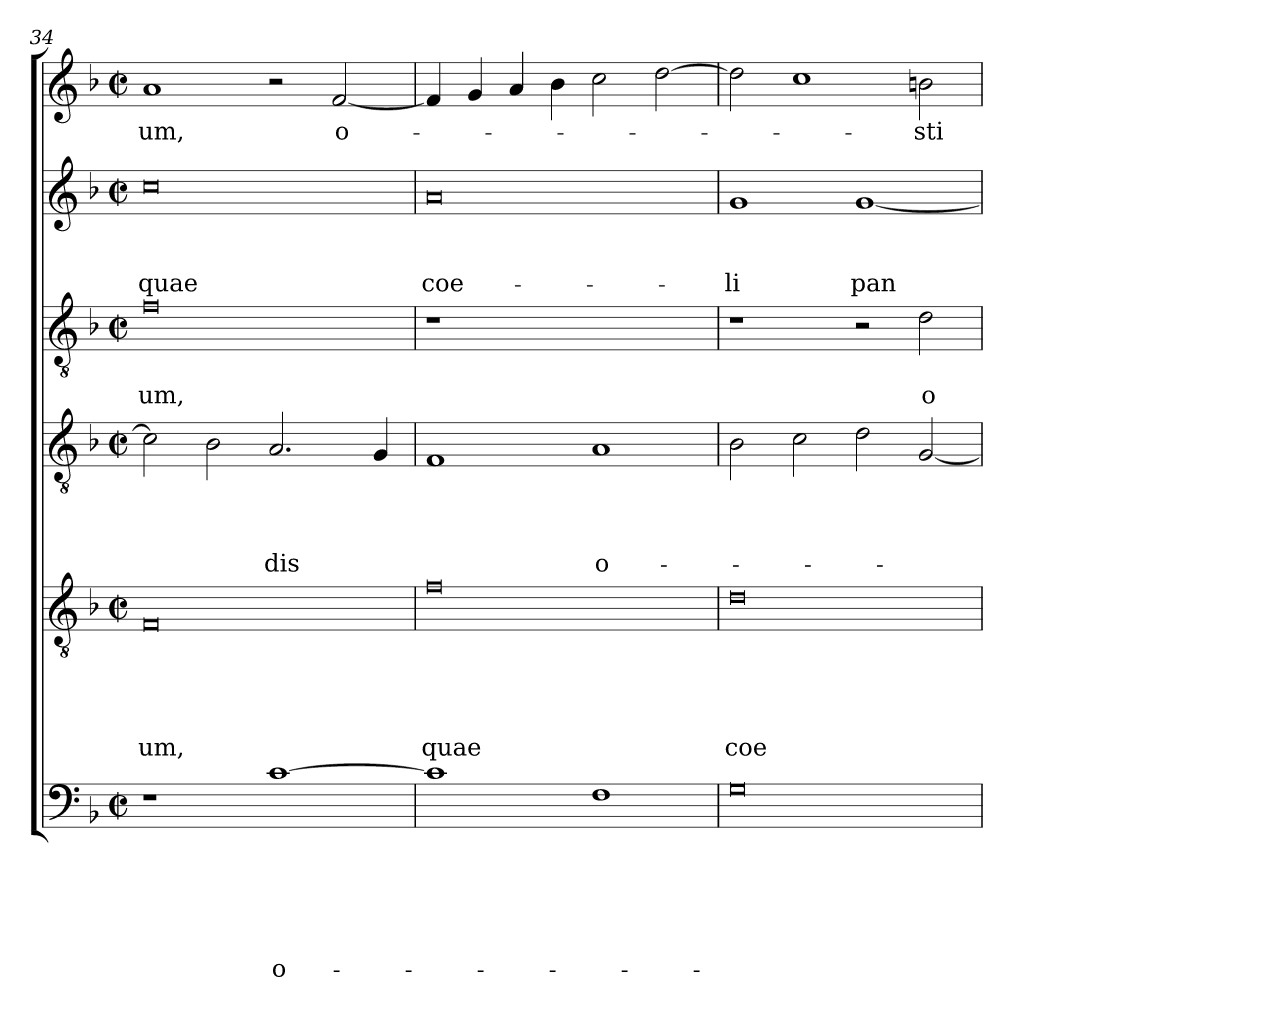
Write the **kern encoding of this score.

**kern	**text	**text	**text	**text	**text	**text	**kern	**text	**text	**text	**text	**text	**kern	**text	**text	**text	**text	**kern	**text	**text	**kern	**text	**text	**text	**kern	**text
*part6	*part6	*part6	*part6	*part6	*part6	*part6	*part5	*part5	*part5	*part5	*part5	*part5	*part4	*part4	*part4	*part4	*part4	*part3	*part3	*part3	*part2	*part2	*part2	*part2	*part1	*part1
*staff6	*staff6	*staff6	*staff6	*staff6	*staff6	*staff6	*staff5	*staff5	*staff5	*staff5	*staff5	*staff5	*staff4	*staff4	*staff4	*staff4	*staff4	*staff3	*staff3	*staff3	*staff2	*staff2	*staff2	*staff2	*staff1	*staff1
*clefF4	*	*	*	*	*	*	*clefGv2	*	*	*	*	*	*clefGv2	*	*	*	*	*clefGv2	*	*	*clefG2	*	*	*	*clefG2	*
*k[b-]	*	*	*	*	*	*	*k[b-]	*	*	*	*	*	*k[b-]	*	*	*	*	*k[b-]	*	*	*k[b-]	*	*	*	*k[b-]	*
*F:	*	*	*	*	*	*	*F:	*	*	*	*	*	*F:	*	*	*	*	*F:	*	*	*F:	*	*	*	*F:	*
*M2/2	*	*	*	*	*	*	*M2/2	*	*	*	*	*	*M2/2	*	*	*	*	*M2/2	*	*	*M2/2	*	*	*	*M2/2	*
*met(c|)	*	*	*	*	*	*	*met(c|)	*	*	*	*	*	*met(c|)	*	*	*	*	*met(c|)	*	*	*met(c|)	*	*	*	*met(c|)	*
=34	=34	=34	=34	=34	=34	=34	=34	=34	=34	=34	=34	=34	=34	=34	=34	=34	=34	=34	=34	=34	=34	=34	=34	=34	=34	=34
1r	.	.	.	.	.	.	0F	.	.	.	.	-um,	2c\]	.	.	.	.	0f	.	-um,	0cc	.	.	quae	1a	-um,
.	.	.	.	.	.	.	.	.	.	.	.	.	2B-\	.	.	.	.	.	.	.	.	.	.	.	.	.
[1c	.	.	.	.	.	o-	.	.	.	.	.	.	2.A/	.	.	.	-dis	.	.	.	.	.	.	.	2r	.
.	.	.	.	.	.	.	.	.	.	.	.	.	.	.	.	.	.	.	.	.	.	.	.	.	[2f/	o-
.	.	.	.	.	.	.	.	.	.	.	.	.	4G/	.	.	.	.	.	.	.	.	.	.	.	.	.
=35	=35	=35	=35	=35	=35	=35	=35	=35	=35	=35	=35	=35	=35	=35	=35	=35	=35	=35	=35	=35	=35	=35	=35	=35	=35	=35
1c]	.	.	.	.	.	.	0f	.	.	.	.	quae	1F	.	.	.	.	1r	.	.	0a	.	.	coe-	4f/]	.
.	.	.	.	.	.	.	.	.	.	.	.	.	.	.	.	.	.	.	.	.	.	.	.	.	4g/	.
.	.	.	.	.	.	.	.	.	.	.	.	.	.	.	.	.	.	.	.	.	.	.	.	.	4a/	.
.	.	.	.	.	.	.	.	.	.	.	.	.	.	.	.	.	.	.	.	.	.	.	.	.	4b-\	.
1F	.	.	.	.	.	.	.	.	.	.	.	.	1A	.	.	.	o-	1ryy	.	.	.	.	.	.	2cc\	.
.	.	.	.	.	.	.	.	.	.	.	.	.	.	.	.	.	.	.	.	.	.	.	.	.	[2dd\	.
=36	=36	=36	=36	=36	=36	=36	=36	=36	=36	=36	=36	=36	=36	=36	=36	=36	=36	=36	=36	=36	=36	=36	=36	=36	=36	=36
0G	.	.	.	.	.	.	0d	.	.	.	.	coe-	2B-\	.	.	.	.	1r	.	.	1g	.	.	-li	2dd\]	.
.	.	.	.	.	.	.	.	.	.	.	.	.	2c\	.	.	.	.	.	.	.	.	.	.	.	1cc	.
.	.	.	.	.	.	.	.	.	.	.	.	.	2d\	.	.	.	.	2r	.	.	[1g	.	.	pan-	.	.
.	.	.	.	.	.	.	.	.	.	.	.	.	[2G/	.	.	.	.	2d\	.	o-	.	.	.	.	2b\	-sti-
=	=	=	=	=	=	=	=	=	=	=	=	=	=	=	=	=	=	=	=	=	=	=	=	=	=	=
*-	*-	*-	*-	*-	*-	*-	*-	*-	*-	*-	*-	*-	*-	*-	*-	*-	*-	*-	*-	*-	*-	*-	*-	*-	*-	*-
